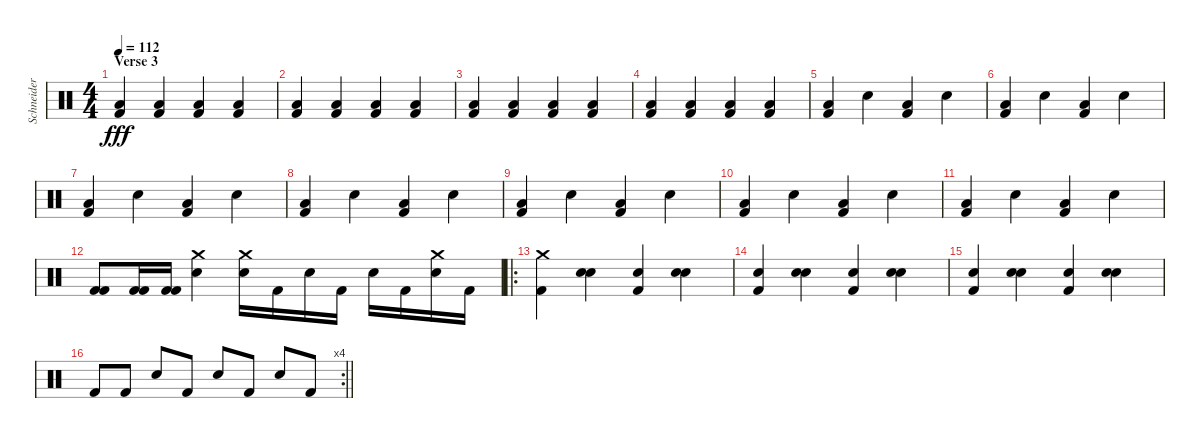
\track ("Schneider - Drums" "Schneider ") {instrument percussion}
\staff {score}
\articulation defaults
\ts (4 4)
\section ("" "Verse 3")
\tempo 112
\clef neutral
\ks c
("Kick (hit) 2" "Low Floor Tom (hit)").4{dy fff} ("Kick (hit) 2" "Low Floor Tom (hit)").4 ("Kick (hit) 2" "Low Floor Tom (hit)").4 ("Kick (hit) 2" "Low Floor Tom (hit)").4 |
("Kick (hit) 2" "Low Floor Tom (hit)").4 ("Kick (hit) 2" "Low Floor Tom (hit)").4 ("Kick (hit) 2" "Low Floor Tom (hit)").4 ("Kick (hit) 2" "Low Floor Tom (hit)").4 |
("Kick (hit) 2" "Low Floor Tom (hit)").4 ("Kick (hit) 2" "Low Floor Tom (hit)").4 ("Kick (hit) 2" "Low Floor Tom (hit)").4 ("Kick (hit) 2" "Low Floor Tom (hit)").4 |
("Kick (hit) 2" "Low Floor Tom (hit)").4 ("Kick (hit) 2" "Low Floor Tom (hit)").4 ("Kick (hit) 2" "Low Floor Tom (hit)").4 ("Kick (hit) 2" "Low Floor Tom (hit)").4 |
("Kick (hit) 2" "Low Floor Tom (hit)").4 "Snare (hit) 2".4 ("Kick (hit) 2" "Low Floor Tom (hit)").4 "Snare (hit) 2".4 |
("Kick (hit) 2" "Low Floor Tom (hit)").4 "Snare (hit) 2".4 ("Kick (hit) 2" "Low Floor Tom (hit)").4 "Snare (hit) 2".4 |
("Kick (hit) 2" "Low Floor Tom (hit)").4 "Snare (hit) 2".4 ("Kick (hit) 2" "Low Floor Tom (hit)").4 "Snare (hit) 2".4 |
("Kick (hit) 2" "Low Floor Tom (hit)").4 "Snare (hit) 2".4 ("Kick (hit) 2" "Low Floor Tom (hit)").4 "Snare (hit) 2".4 |
("Kick (hit) 2" "Low Floor Tom (hit)").4 "Snare (hit) 2".4 ("Kick (hit) 2" "Low Floor Tom (hit)").4 "Snare (hit) 2".4 |
("Kick (hit) 2" "Low Floor Tom (hit)").4 "Snare (hit) 2".4 ("Kick (hit) 2" "Low Floor Tom (hit)").4 "Snare (hit) 2".4 |
("Kick (hit) 2" "Low Floor Tom (hit)").4 "Snare (hit) 2".4 ("Kick (hit) 2" "Low Floor Tom (hit)").4 "Snare (hit) 2".4 |
("Kick (hit) 2" "Kick (hit) 2").8 ("Kick (hit) 2" "Kick (hit) 2").16 ("Kick (hit) 2" "Kick (hit) 2").16 ("Crash medium (hit)" "Snare (hit) 2").4 ("Snare (hit) 2" "Crash medium (hit)").16 "Kick (hit) 2".16 "Snare (hit) 2".16 "Kick (hit) 2".16 "Snare (hit) 2".16 "Kick (hit) 2".16 ("Snare (hit) 2" "Crash medium (hit)").16 "Kick (hit) 2".16 |
\ro
("Crash medium (hit)" "Kick (hit) 2").4 ("Snare (hit)" "Snare (hit) 2").4 ("Snare (hit)" "Kick (hit) 2").4 ("Snare (hit)" "Snare (hit) 2").4 |
("Snare (hit)" "Kick (hit) 2").4 ("Snare (hit)" "Snare (hit) 2").4 ("Snare (hit)" "Kick (hit) 2").4 ("Snare (hit)" "Snare (hit) 2").4 |
("Snare (hit)" "Kick (hit) 2").4 ("Snare (hit)" "Snare (hit) 2").4 ("Snare (hit)" "Kick (hit) 2").4 ("Snare (hit)" "Snare (hit) 2").4 |
\rc 4
\barLineRight lightlight "Kick (hit) 2".8 "Kick (hit) 2".8 "Snare (hit) 2".8 "Kick (hit) 2".8 "Snare (hit) 2".8 "Kick (hit) 2".8 "Snare (hit) 2".8 "Kick (hit) 2".8
